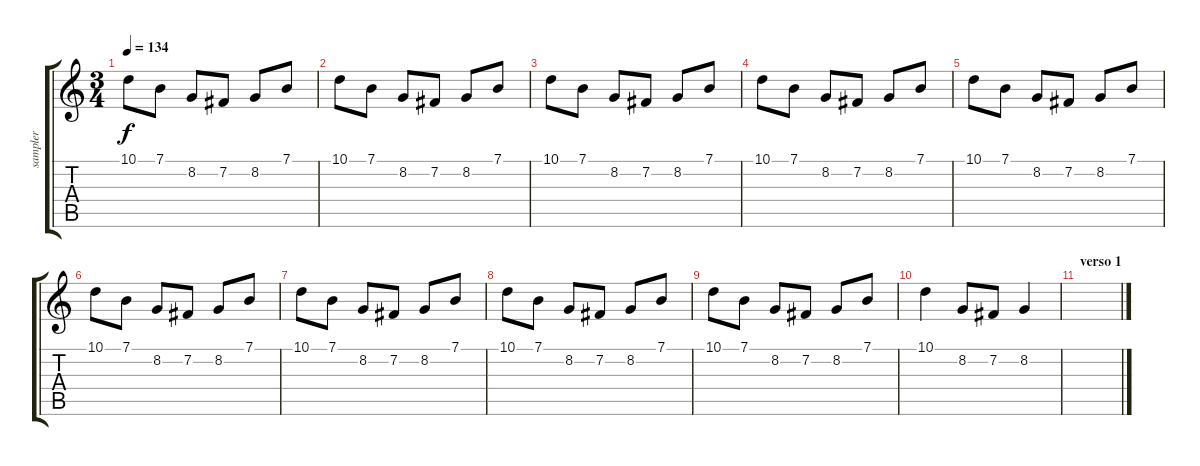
\track ("sampler" "sampler") {instrument orchestralharp}
\staff {score tabs}
\tuning (E4 B3 G3 D3 A2 E2) {hide}
\ts (3 4)
\tempo 134
\clef g2
\ks c
10.1.8{dy f} 7.1.8 8.2.8 7.2.8 8.2.8 7.1.8 |
10.1.8 7.1.8 8.2.8 7.2.8 8.2.8 7.1.8 |
10.1.8 7.1.8 8.2.8 7.2.8 8.2.8 7.1.8 |
10.1.8 7.1.8 8.2.8 7.2.8 8.2.8 7.1.8 |
10.1.8 7.1.8 8.2.8 7.2.8 8.2.8 7.1.8 |
10.1.8 7.1.8 8.2.8 7.2.8 8.2.8 7.1.8 |
10.1.8 7.1.8 8.2.8 7.2.8 8.2.8 7.1.8 |
10.1.8 7.1.8 8.2.8 7.2.8 8.2.8 7.1.8 |
10.1.8 7.1.8 8.2.8 7.2.8 8.2.8 7.1.8 |
10.1.4 8.2.8 7.2.8 8.2.4 |
\section ("" "verso 1")
